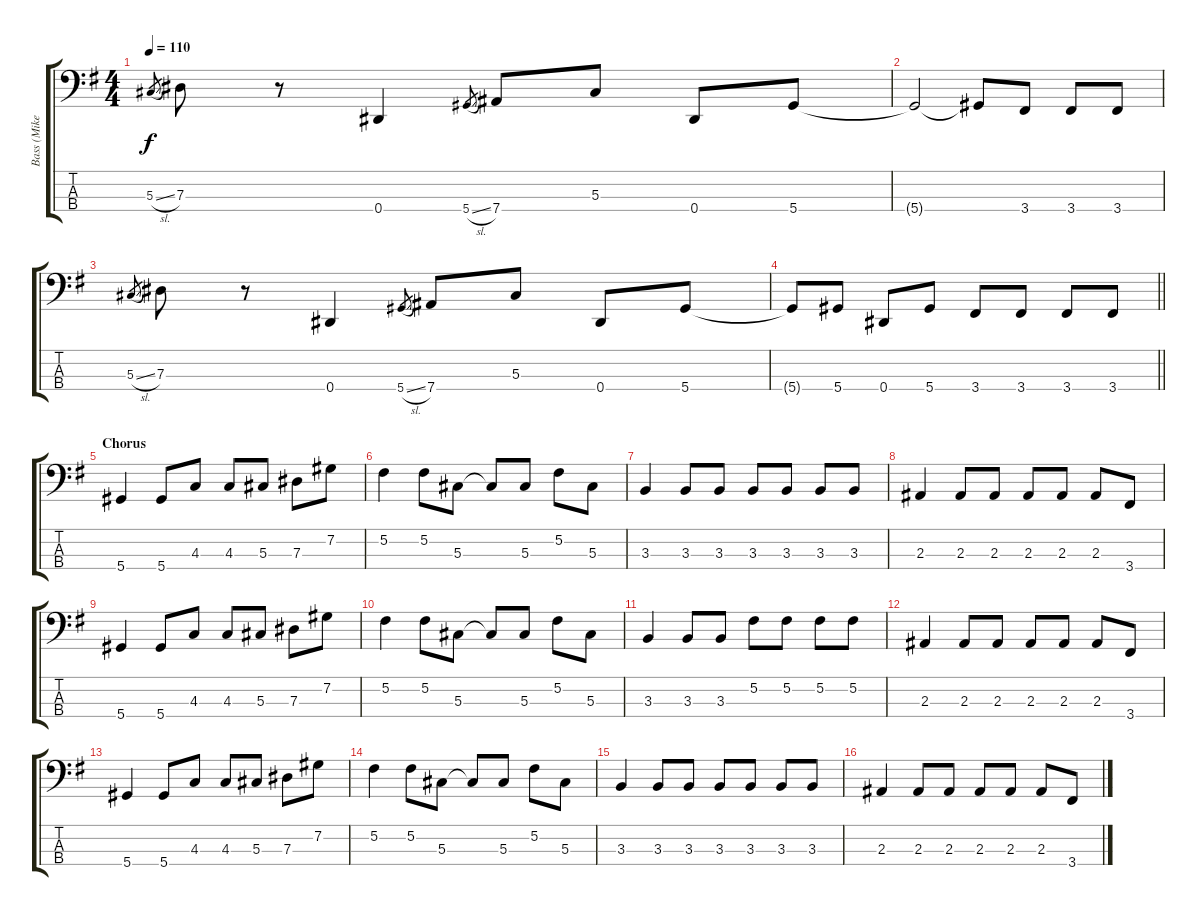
\track ("Bass (Mike)" "Bass (Mike") {instrument acousticbass}
\staff {score tabs}
\tuning (Gb2 Db2 Ab1 Eb1) {hide}
\ts (4 4)
\tempo 110
\clef f4
\ks g
5.3{sl}.8{gr dy f} 7.3.8 r.8 0.4.4 5.4{sl}.8{gr} 7.4.8 5.3.8 0.4.8 5.4.8 |
5.4{t}.2 5.4{t}.8 3.4.8 3.4.8 3.4.8 |
5.3{sl}.8{gr} 7.3.8 r.8 0.4.4 5.4{sl}.8{gr} 7.4.8 5.3.8 0.4.8 5.4.8 |
\barLineRight lightlight
5.4{t}.8 5.4.8 0.4.8 5.4.8 3.4.8 3.4.8 3.4.8 3.4.8 |
\section ("" "Chorus")
5.4.4 5.4.8 4.3.8 4.3.8 5.3.8 7.3.8 7.2.8 |
5.2.4 5.2.8 5.3.8 5.3{t}.8 5.3.8 5.2.8 5.3.8 |
3.3.4 3.3.8 3.3.8 3.3.8 3.3.8 3.3.8 3.3.8 |
2.3.4 2.3.8 2.3.8 2.3.8 2.3.8 2.3.8 3.4.8 |
5.4.4 5.4.8 4.3.8 4.3.8 5.3.8 7.3.8 7.2.8 |
5.2.4 5.2.8 5.3.8 5.3{t}.8 5.3.8 5.2.8 5.3.8 |
3.3.4 3.3.8 3.3.8 5.2.8 5.2.8 5.2.8 5.2.8 |
2.3.4 2.3.8 2.3.8 2.3.8 2.3.8 2.3.8 3.4.8 |
5.4.4 5.4.8 4.3.8 4.3.8 5.3.8 7.3.8 7.2.8 |
5.2.4 5.2.8 5.3.8 5.3{t}.8 5.3.8 5.2.8 5.3.8 |
3.3.4 3.3.8 3.3.8 3.3.8 3.3.8 3.3.8 3.3.8 |
2.3.4 2.3.8 2.3.8 2.3.8 2.3.8 2.3.8 3.4.8
